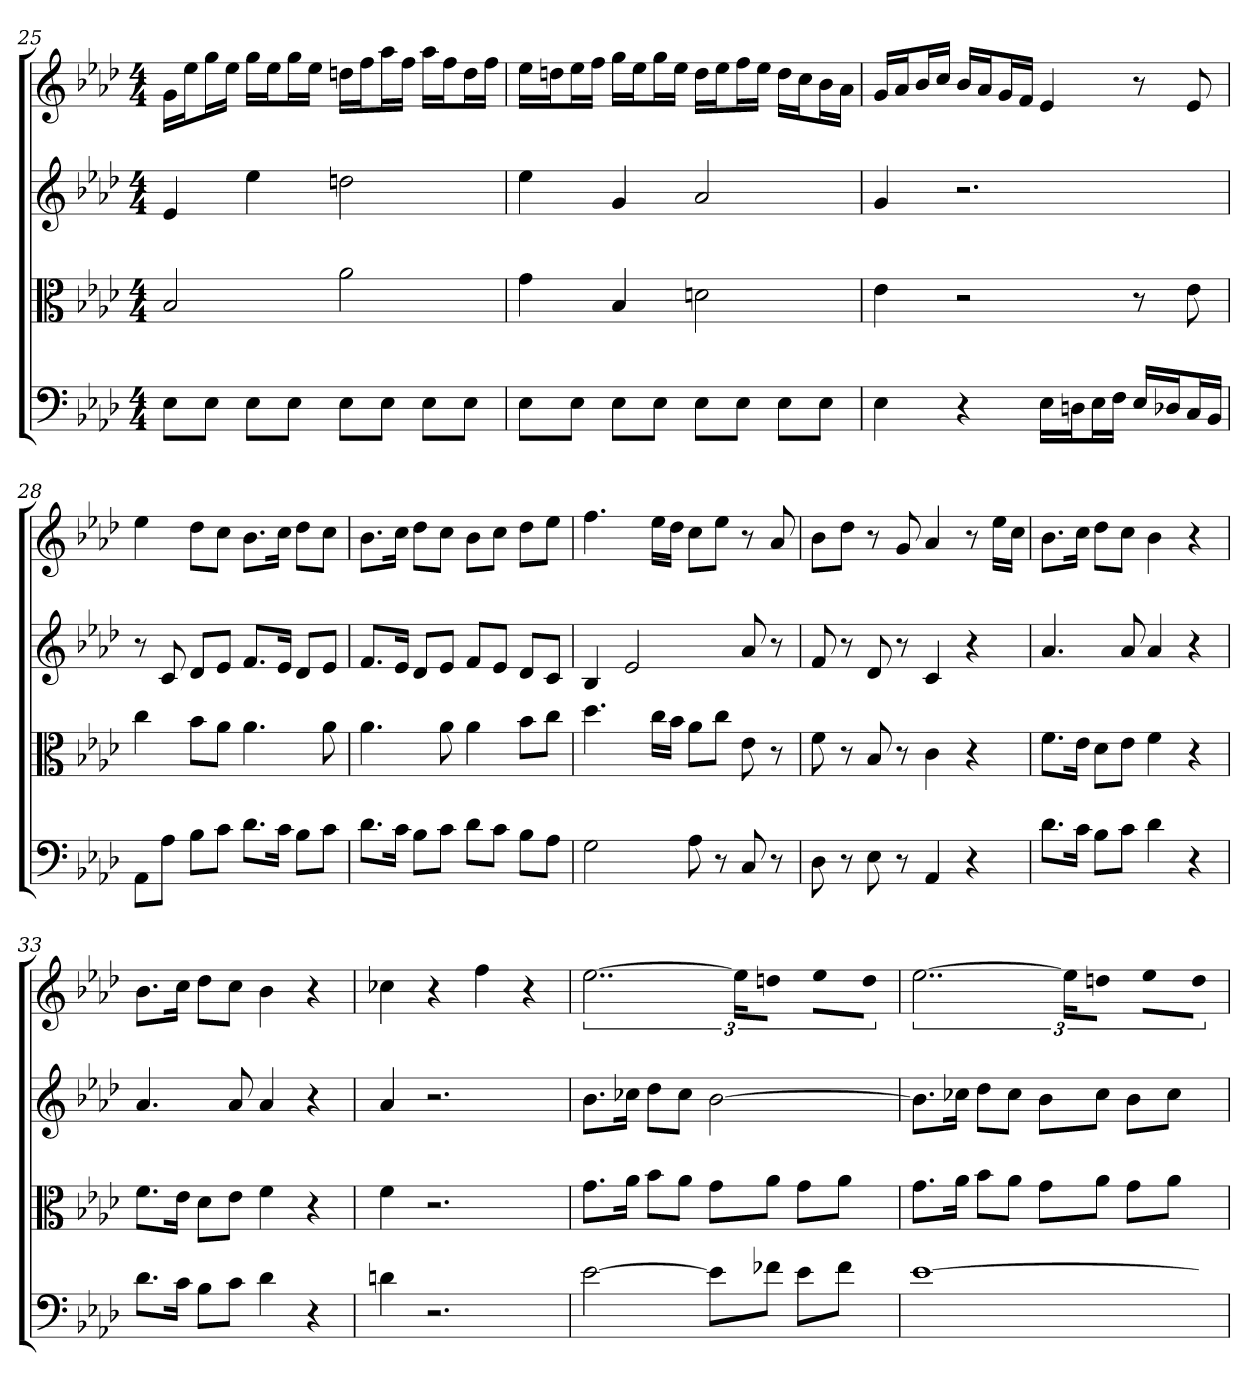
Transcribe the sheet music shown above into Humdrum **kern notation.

**kern	**kern	**kern	**kern
*part4	*part3	*part2	*part1
*staff4	*staff3	*staff2	*staff1
*clefF4	*clefC3	*	*
*k[b-e-a-d-]	*k[b-e-a-d-]	*k[b-e-a-d-]	*k[b-e-a-d-]
*f:	*f:	*f:	*f:
*M4/4	*M4/4	*M4/4	*M4/4
=25	=25	=25	=25
8E-\L	2B-	4e-	16gLL
.	.	.	16ee-J
8E-\J	.	.	16ggL
.	.	.	16ee-JJ
8E-\L	.	4ee-	16ggLL
.	.	.	16ee-J
8E-\J	.	.	16ggL
.	.	.	16ee-JJ
8E-\L	2a-	2ddn	16ddnLL
.	.	.	16ffJ
8E-\J	.	.	16aa-L
.	.	.	16ffJJ
8E-\L	.	.	16aa-LL
.	.	.	16ffJ
8E-\J	.	.	16ddL
.	.	.	16ffJJ
=26	=26	=26	=26
8E-\L	4g	4ee-	16ee-LL
.	.	.	16ddnJ
8E-\J	.	.	16ee-L
.	.	.	16ffJJ
8E-\L	4B-	4g	16ggLL
.	.	.	16ee-J
8E-\J	.	.	16ggL
.	.	.	16ee-JJ
8E-\L	2dn	2a-	16ddLL
.	.	.	16ee-J
8E-\J	.	.	16ffL
.	.	.	16ee-JJ
8E-\L	.	.	16ddLL
.	.	.	16ccJ
8E-\J	.	.	16b-L
.	.	.	16a-JJ
=27	=27	=27	=27
4E-	4e-	4g	16gLL
.	.	.	16a-J
.	.	.	16b-L
.	.	.	16ccJJ
4r	2r	2.r	16b-LL
.	.	.	16a-J
.	.	.	16gL
.	.	.	16fJJ
16E-\LL	.	.	4e-
16Dn\J	.	.	.
16E-\L	.	.	.
16F\JJ	.	.	.
16E-/LL	8r	.	8r
16D-X/J	.	.	.
16C/L	8e-	.	8e-
16BB-/JJ	.	.	.
=28	=28	=28	=28
8AA-\L	4cc	8r	4ee-
8A-\J	.	8c	.
8B-\L	8b-\L	8d-L	8dd-L
8c\J	8a-\J	8e-J	8ccJ
8.d-\L	4.a-	8.fL	8.b-L
16c\Jk	.	16e-Jk	16ccJk
8B-\L	.	8d-L	8dd-L
8c\J	8a-	8e-J	8ccJ
=29	=29	=29	=29
8.d-\L	4.a-	8.fL	8.b-L
16c\Jk	.	16e-Jk	16ccJk
8B-\L	.	8d-L	8dd-L
8c\J	8a-	8e-J	8ccJ
8d-\L	4a-	8fL	8b-L
8c\J	.	8e-J	8ccJ
8B-\L	8b-\L	8d-L	8dd-L
8A-\J	8cc\J	8cJ	8ee-J
=30	=30	=30	=30
2G	4.dd-	4B-	4.ff
.	.	2e-	.
.	16cc\LL	.	16ee-LL
.	16b-\JJ	.	16dd-JJ
8A-	8a-\L	.	8ccL
8r	8cc\J	.	8ee-J
8C	8e-	8a-	8r
8r	8r	8r	8a-
=31	=31	=31	=31
8D-	8f	8f	8b-L
8r	8r	8r	8dd-J
8E-	8B-	8d-	8r
8r	8r	8r	8g
4AA-	4c	4c	4a-
4r	4r	4r	8r
.	.	.	16ee-LL
.	.	.	16ccJJ
=32	=32	=32	=32
8.d-\L	8.f\L	4.a-	8.b-L
16c\Jk	16e-\Jk	.	16ccJk
8B-\L	8d-\L	.	8dd-L
8c\J	8e-\J	8a-	8ccJ
4d-	4f	4a-	4b-
4r	4r	4r	4r
=33	=33	=33	=33
8.d-\L	8.f\L	4.a-	8.b-L
16c\Jk	16e-\Jk	.	16ccJk
8B-\L	8d-\L	.	8dd-L
8c\J	8e-\J	8a-	8ccJ
4d-	4f	4a-	4b-
4r	4r	4r	4r
=34	=34	=34	=34
4dn	4f	4a-	4cc-X
2.r	2.r	2.r	4r
.	.	.	4ff
.	.	.	4r
=35	=35	=35	=35
[2e-	8.g\L	8.b-L	[3..ee-
.	16a-\Jk	16cc-XJk	.
.	8b-\L	8dd-L	.
.	8a-\J	8cc-J	.
8e-\L]	8g\L	[2b-	.
.	.	.	24ee-KL]
8f-X\J	8a-\J	.	8ddnJ
8e-\L	8g\L	.	8ee-L
8f-\J	8a-\J	.	8ddJ
=36	=36	=36	=36
[1e-	8.g\L	8.b-L]	[3..ee-
.	16a-\Jk	16cc-XJk	.
.	8b-\L	8dd-L	.
.	8a-\J	8cc-J	.
.	8g\L	8b-L	.
.	.	.	24ee-KL]
.	8a-\J	8cc-J	8ddnJ
.	8g\L	8b-L	8ee-L
.	8a-\J	8cc-J	8ddJ
=	=	=	=
*-	*-	*-	*-
